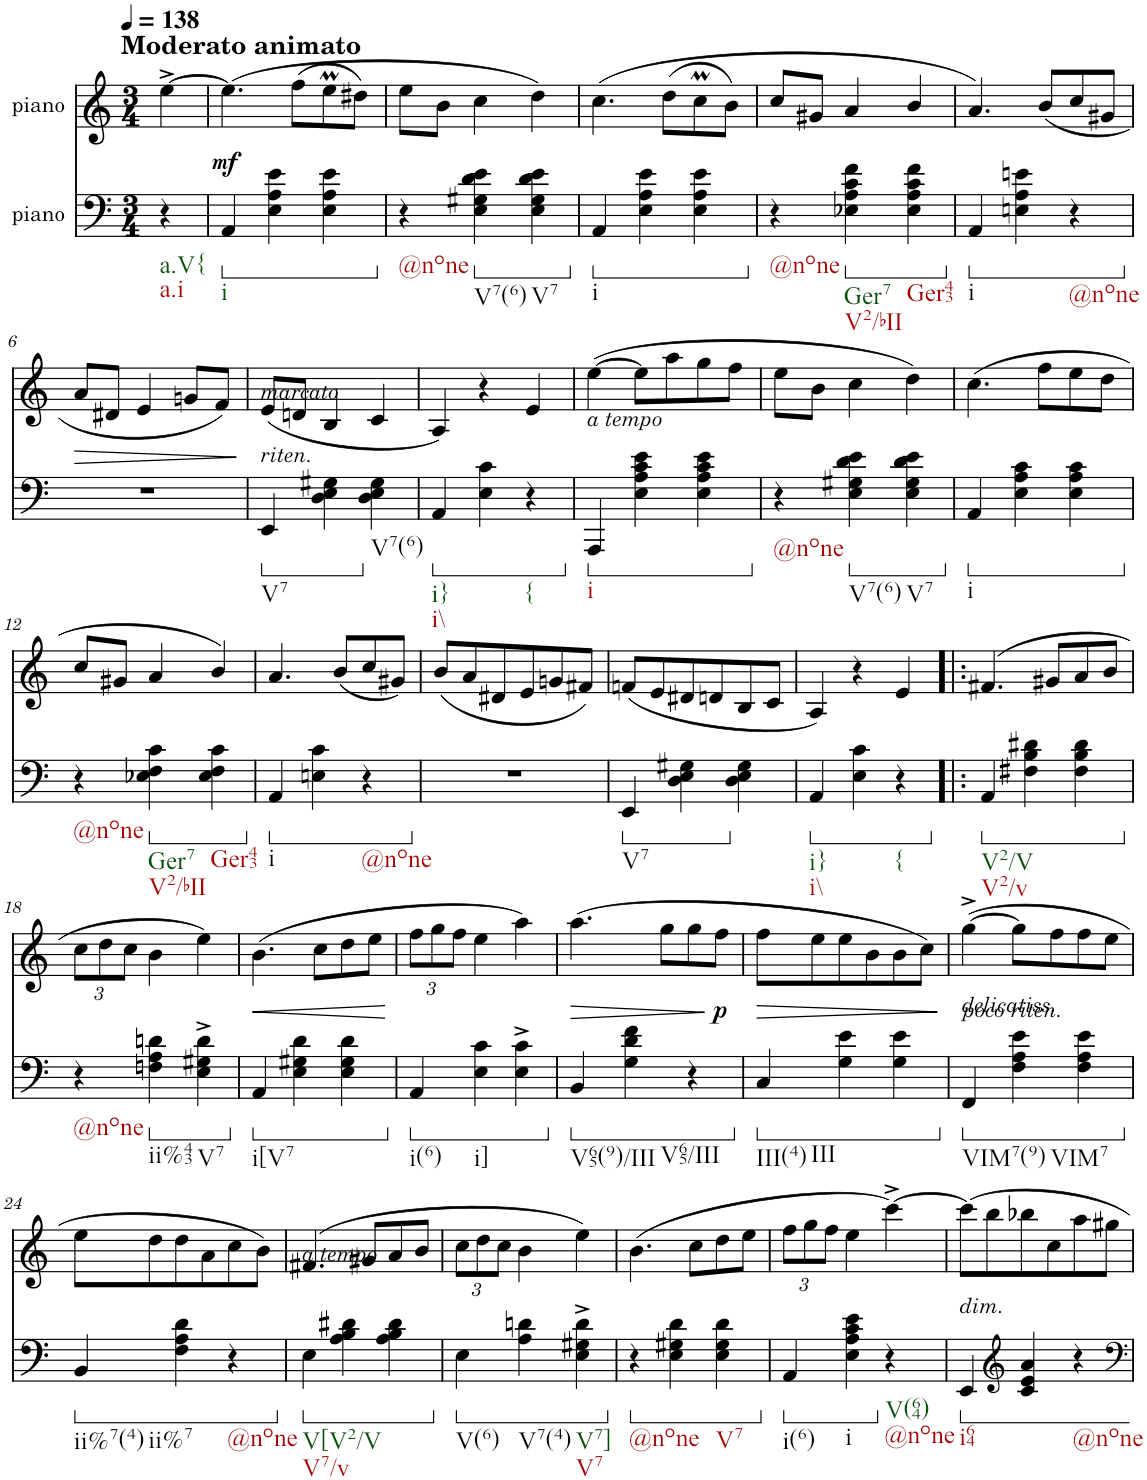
**kern	**kern	**dynam
*part2	*part1	*part1
*staff2	*staff1	*staff1
*I"piano	*I"piano	*
*I'Pno	*I'Pno	*
*clefF4	*clefG2	*
*k[]	*k[]	*
*M3/4	*M3/4	*
*MM138	*MM138	*
=	=	=
!	!LO:TX:a:B:t=Moderato animato	!
!LO:TX:b:t=a.V{	!	!
!LO:TX:b:t=a.i	!	!
4r	[4ee^\	.
=1	=1	=1
*ped	*	*
!LO:TX:b:t=i	!	!
!	!	!LO:DY:b
4AA/	(4.ee\]	mf
4E\ 4A\ 4e\	.	.
.	(8ff\L	.
4E\ 4A\ 4e\	8eem\	.
.	8dd#X\J)	.
=2	=2	=2
*Xped	*	*
!LO:TX:b:t=@none	!	!
4r	8ee\L	.
.	8b\J	.
*ped	*	*
!LO:TX:b:t=V7(6)	!	!
4E\ 4G#X\ 4d\ 4e\	4cc\	.
!LO:TX:b:t=V7	!	!
4E\ 4G#\ 4d\ 4e\	4dd\)	.
=3	=3	=3
*Xped	*	*
*ped	*	*
!LO:TX:b:t=i	!	!
4AA/	(4.cc\	.
4E\ 4A\ 4e\	.	.
.	(8dd\L	.
4E\ 4A\ 4e\	8ccM\	.
.	8b\J)	.
=4	=4	=4
*Xped	*	*
!LO:TX:b:t=@none	!	!
4r	8cc/L	.
.	8g#X/J	.
*ped	*	*
!LO:TX:b:t=Ger7	!	!
!LO:TX:b:t=V2/bII	!	!
4E-X\ 4A\ 4c\ 4f\	4a/	.
!LO:TX:b:t=Ger43	!	!
4E-\ 4A\ 4c\ 4f\	4b/	.
=5	=5	=5
*Xped	*	*
*ped	*	*
!LO:TX:b:t=i	!	!
4AA/	4.a/)	.
4En\ 4A\ 4en\	.	.
.	(8b/L	.
!LO:TX:b:t=@none	!	!
4r	8cc/	.
.	8g#X/J	.
!!LO:LB:g=z
=6	=6	=6
*Xped	*	*
!	!	!LO:HP:b
2.r	8a/L	>
.	8d#X/J	.
.	4e/	.
.	8gn/L	.
.	8f/J)	.
.	.	]
=7	=7	=7
*ped	*	*
!	!LO:TX:b:i:t=riten.	!
!	!LO:TX:b:i:t=marcato	!
!LO:TX:b:t=V7	!	!
4EE/	(8e/L	.
.	8dn/J	.
4D\ 4E\ 4G#X\	4B/	.
*Xped	*	*
!LO:TX:b:t=V7(6)	!	!
4D\ 4E\ 4G#\	4c/	.
=8	=8	=8
*ped	*	*
!LO:TX:b:t=i}	!	!
!LO:TX:b:t=i\\	!	!
4AA/	4A/)	.
4E\ 4c\	4r	.
!LO:TX:b:t={	!	!
4r	4e/	.
=9	=9	=9
*Xped	*	*
*ped	*	*
!	!LO:TX:b:i:t=a tempo	!
!LO:TX:b:t=i	!	!
4AAA/	([4ee\	.
4E\ 4A\ 4c\ 4e\	8ee\L]	.
.	8aa\	.
4E\ 4A\ 4c\ 4e\	8gg\	.
.	8ff\J	.
=10	=10	=10
*Xped	*	*
!LO:TX:b:t=@none	!	!
4r	8ee\L	.
.	8b\J	.
*ped	*	*
!LO:TX:b:t=V7(6)	!	!
4E\ 4G#X\ 4d\ 4e\	4cc\	.
!LO:TX:b:t=V7	!	!
4E\ 4G#\ 4d\ 4e\	4dd\)	.
=11	=11	=11
*Xped	*	*
*ped	*	*
!LO:TX:b:t=i	!	!
4AA/	(4.cc\	.
4E\ 4A\ 4c\	.	.
.	8ff\L	.
4E\ 4A\ 4c\	8ee\	.
.	8dd\J	.
!!LO:LB:g=z
=12	=12	=12
*Xped	*	*
!LO:TX:b:t=@none	!	!
4r	8cc/L	.
.	8g#X/J	.
*ped	*	*
!LO:TX:b:t=Ger7	!	!
!LO:TX:b:t=V2/bII	!	!
4E-X\ 4F\ 4c\	4a/	.
!LO:TX:b:t=Ger43	!	!
4E-\ 4F\ 4c\	4b/)	.
=13	=13	=13
*Xped	*	*
*ped	*	*
!LO:TX:b:t=i	!	!
4AA/	4.a/	.
4En\ 4c\	.	.
.	(8b/L	.
!LO:TX:b:t=@none	!	!
4r	8cc/	.
.	8g#X/J)	.
=14	=14	=14
*Xped	*	*
2.r	(8b/L	.
.	8a/	.
.	8d#X/	.
.	8e/	.
.	8gn/	.
.	8f#X/J)	.
=15	=15	=15
*ped	*	*
!LO:TX:b:t=V7	!	!
4EE/	(8fn/L	.
.	8e/	.
4D\ 4E\ 4G#X\	8d#X/	.
.	8dn/	.
*Xped	*	*
4D\ 4E\ 4G#\	8B/	.
.	8c/J	.
=16	=16	=16
*ped	*	*
!LO:TX:b:t=i}	!	!
!LO:TX:b:t=i\\	!	!
4AA/	4A/)	.
4E\ 4c\	4r	.
!LO:TX:b:t={	!	!
4r	4e/	.
=17!|:	=17!|:	=17!|:
*Xped	*	*
*ped	*	*
!LO:TX:b:t=V2/V	!	!
!LO:TX:b:t=V2/v	!	!
4AA/	(4.f#X/	.
4F#X\ 4B\ 4d#X\	.	.
.	8g#X/L	.
4F#\ 4B\ 4d#\	8a/	.
.	8b/J	.
!!LO:LB:g=z
=18	=18	=18
*Xped	*	*
*	*Xbrackettup	*
!LO:TX:b:t=@none	!	!
4r	12cc\L	.
.	12dd\	.
.	12cc\J	.
*ped	*	*
!LO:TX:b:t=ii%43	!	!
4Fn\ 4A\ 4dn\	4b\	.
!LO:TX:b:t=V7	!	!
4E\^ 4G#X\^ 4d\^	4ee\)	.
=19	=19	=19
*Xped	*	*
*ped	*	*
!LO:TX:b:t=i[V7	!	!
!	!	!LO:HP:b
4AA/	(4.b\	<
4E\ 4G#X\ 4d\	.	.
.	8cc\L	.
4E\ 4G#\ 4d\	8dd\	.
.	8ee\J	.
.	.	[
=20	=20	=20
*Xped	*	*
*ped	*	*
!LO:TX:b:t=i(6)	!	!
4AA/	12ff\L	.
.	12gg\	.
.	12ff\J	.
!LO:TX:b:t=i]	!	!
4E\ 4c\	4ee\	.
4E\^ 4c\^	4aa\)	.
=21	=21	=21
*Xped	*	*
*ped	*	*
!LO:TX:b:t=V65(9)/III	!	!
!	!	!LO:HP:b
4BB/	(4.aa\	>
!LO:TX:b:t=V65/III	!	!
4G\ 4d\ 4f\	.	.
.	8gg\L	.
4r	8gg\	.
!	!	!LO:DY:n=1:b
.	8ff\J	] p
=22	=22	=22
*Xped	*	*
*ped	*	*
!LO:TX:b:t=III(4)	!	!
!LO:TX:b:t=III	!	!
!	!	!LO:HP:b
4C/	8ff\L	>
.	8ee\	.
4G\ 4e\	8ee\	.
.	8b\	.
4G\ 4e\	8b\	.
.	8cc\J)	.
.	.	]
=23	=23	=23
*Xped	*	*
*ped	*	*
!	!LO:TX:b:i:t=delicatiss.	!
!	!LO:TX:b:i:t=poco riten.	!
!LO:TX:b:t=VIM7(9)	!	!
4FF/	([4gg^\	.
!LO:TX:b:t=VIM7	!	!
4F\ 4A\ 4e\	8gg\L]	.
.	8ff\	.
4F\ 4A\ 4e\	8ff\	.
.	8ee\J	.
!!LO:LB:g=z
=24	=24	=24
*Xped	*	*
*ped	*	*
!LO:TX:b:t=ii%7(4)	!	!
!LO:TX:b:t=ii%7	!	!
4BB/	8ee\L	.
.	8dd\	.
4F\ 4A\ 4d\	8dd\	.
.	8a\	.
!LO:TX:b:t=@none	!	!
4r	8cc\	.
.	8b\J)	.
=25	=25	=25
*Xped	*	*
*ped	*	*
!	!LO:TX:b:i:t=a tempo	!
!LO:TX:b:t=V[V2/V	!	!
!LO:TX:b:t=V7/v	!	!
4E\	(4.f#X/	.
4A\ 4B\ 4d#X\	.	.
.	8g#X/L	.
4A\ 4B\ 4d#\	8a/	.
.	8b/J	.
=26	=26	=26
*Xped	*	*
*ped	*	*
!LO:TX:b:t=V(6)	!	!
4E\	12cc\L	.
.	12dd\	.
.	12cc\J	.
!LO:TX:b:t=V7(4)	!	!
4A\ 4dn\	4b\	.
!LO:TX:b:t=V7]	!	!
!LO:TX:b:t=V7	!	!
4E\^ 4G#X\^ 4d\^	4ee\)	.
=27	=27	=27
*Xped	*	*
*ped	*	*
!LO:TX:b:t=@none	!	!
4r	(4.b\	.
4E\ 4G#X\ 4d\	.	.
.	8cc\L	.
!LO:TX:b:t=V7	!	!
4E\ 4G#\ 4d\	8dd\	.
.	8ee\J	.
=28	=28	=28
*Xped	*	*
*ped	*	*
!LO:TX:b:t=i(6)	!	!
4AA/	12ff\L	.
.	12gg\	.
.	12ff\J	.
!LO:TX:b:t=i	!	!
4E\ 4A\ 4c\ 4e\	4ee\	.
*Xped	*	*
!LO:TX:b:t=V(64)	!	!
!LO:TX:b:t=@none	!	!
4r	[4ccc^\)	.
=29	=29	=29
!	!LO:TX:b:i:t=dim.	!
!LO:TX:b:t=i64	!	!
4EE/	8ccc\L]	.
.	8bb\	.
*clefG2	*	*
4c/ 4e/ 4a/	8bb-X\	.
.	8cc\	.
!LO:TX:b:t=@none	!	!
4r	8aa\	.
.	8gg#X\J	.
=	=	=
*-	*-	*-
